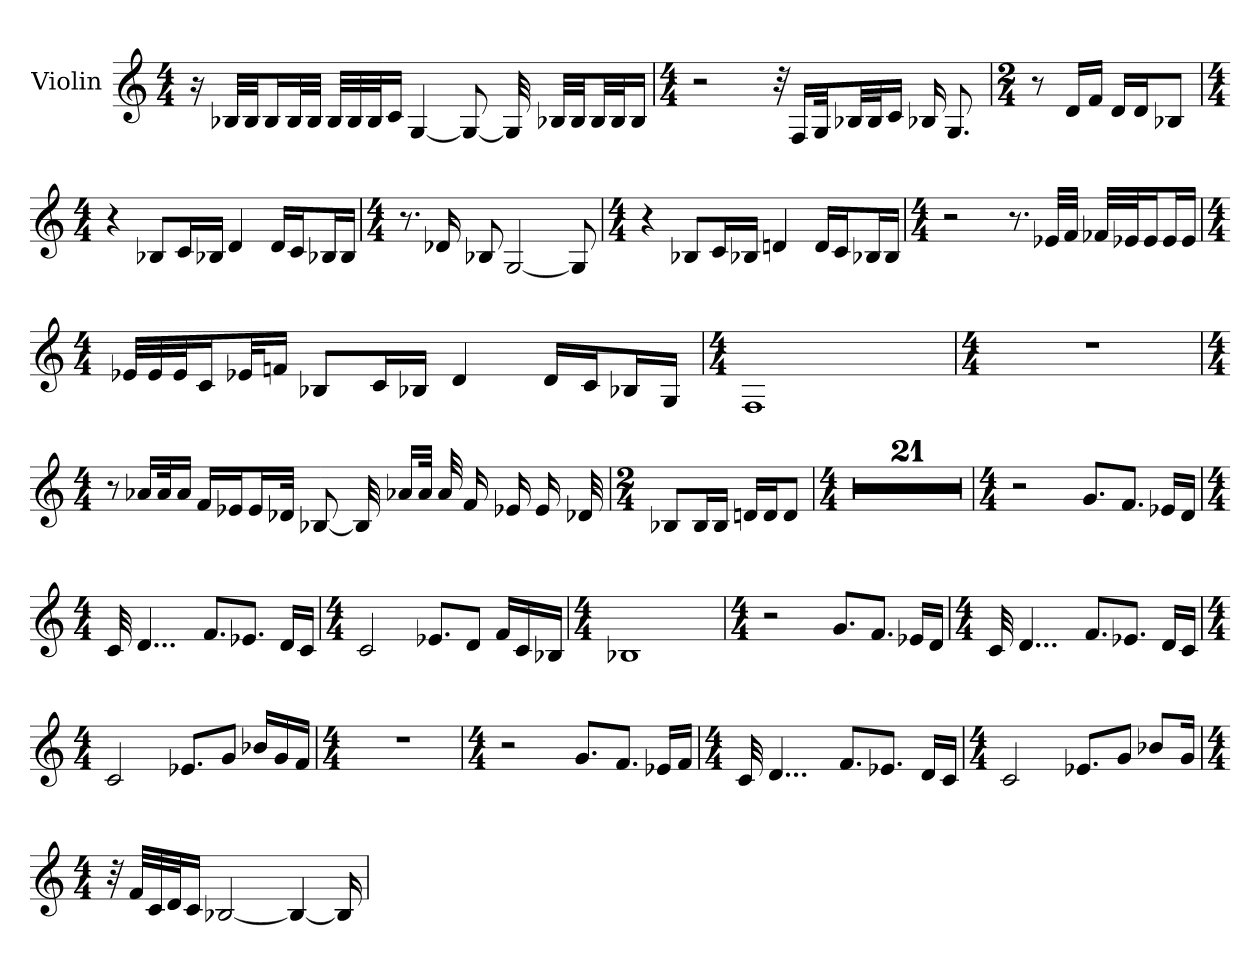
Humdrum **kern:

**kern
*part1
*staff1
*I"Violin
*I'Vln
*M4/4
=
16r
32B-XLLL
32B-JJ
16B-L
32B-L
32B-JJJ
32B-LLL
32B-
32B-J
16cJJ
[4G
8G_
32G]
32B-XLLL
32B-JJ
32B-LL
32B-J
16B-JJ
=
*M4/4
2r
32r
16FLL
32GJk
32B-XLL
32B-J
16cJJ
16B-XLL
8.GJ
=
*M2/4
8r
16dLL
16fJJ
16dLL
16dJ
8B-XJ
=
*M4/4
4r
8B-XL
16cL
16B-XJJ
4d
16dLL
16cJ
16B-XL
16B-JJ
=
*M4/4
8.r
16d-X
8B-X
[2G
8G]
=
*M4/4
4r
8B-XL
16cL
16B-XJJ
4dn
16dLL
16cJ
16B-XL
16B-JJ
=
*M4/4
2r
8.r
32e-XLLL
32fJJJ
32f-XLLL
32e-XJ
16e-J
16e-L
16e-JJ
=
*M4/4
32e-XLLL
32e-
32e-J
16cJ
32e-XKL
16fnJJ
8B-XL
16cL
16B-XJJ
4d
16dLL
16cJ
16B-XL
16GJJ
=
*M4/4
1F
=
*M4/4
1r
=
*M4/4
8r
16a-XLL
32a-K
16a-JJ
16fLL
16e-XJ
16e-L
32d-XJJk
[8B-X
32B-]
16a-XLL
32a-JJk
32a-LLL
16f
16e-XJ
16e-L
32d-XJJk
=
*M2/4
8B-XL
16B-L
16B-JJ
16dnLL
16dJ
8dJ
=
*M4/4
1r
=
*M4/4
1r
=
*M4/4
1r
=
*M4/4
1r
=
*M4/4
1r
=
*M4/4
1r
=
*M4/4
1r
=
*M4/4
1r
=
*M4/4
1r
=
*M4/4
1r
=
*M4/4
1r
=
*M4/4
1r
=
*M4/4
1r
=
*M4/4
1r
=
*M4/4
1r
=
*M4/4
1r
=
*M4/4
1r
=
*M4/4
1r
=
*M4/4
1r
=
*M4/4
1r
=
*M4/4
1r
=
*M4/4
2r
8.gL
8.fJ
16e-XLL
16dJJ
=
*M4/4
32c
4...d
8.fL
8.e-XJ
16dLL
16cJJ
=
*M4/4
2c
8.e-XL
8dJ
16fLL
16c
16B-XJJ
=
*M4/4
1B-X
=
*M4/4
2r
8.gL
8.fJ
16e-XLL
16dJJ
=
*M4/4
32c
4...d
8.fL
8.e-XJ
16dLL
16cJJ
=
*M4/4
2c
8.e-XL
8gJ
16b-XLL
16g
16fJJ
=
*M4/4
1r
=
*M4/4
2r
8.gL
8.fJ
16e-XLL
16fJJ
=
*M4/4
32c
4...d
8.fL
8.e-XJ
16dLL
16cJJ
=
*M4/4
2c
8.e-XL
8gJ
8b-XL
16gJk
=
*M4/4
32r
32fLLL
32c
32dJ
16cJJ
[2B-X
4B-_
16B-]
=
*-
